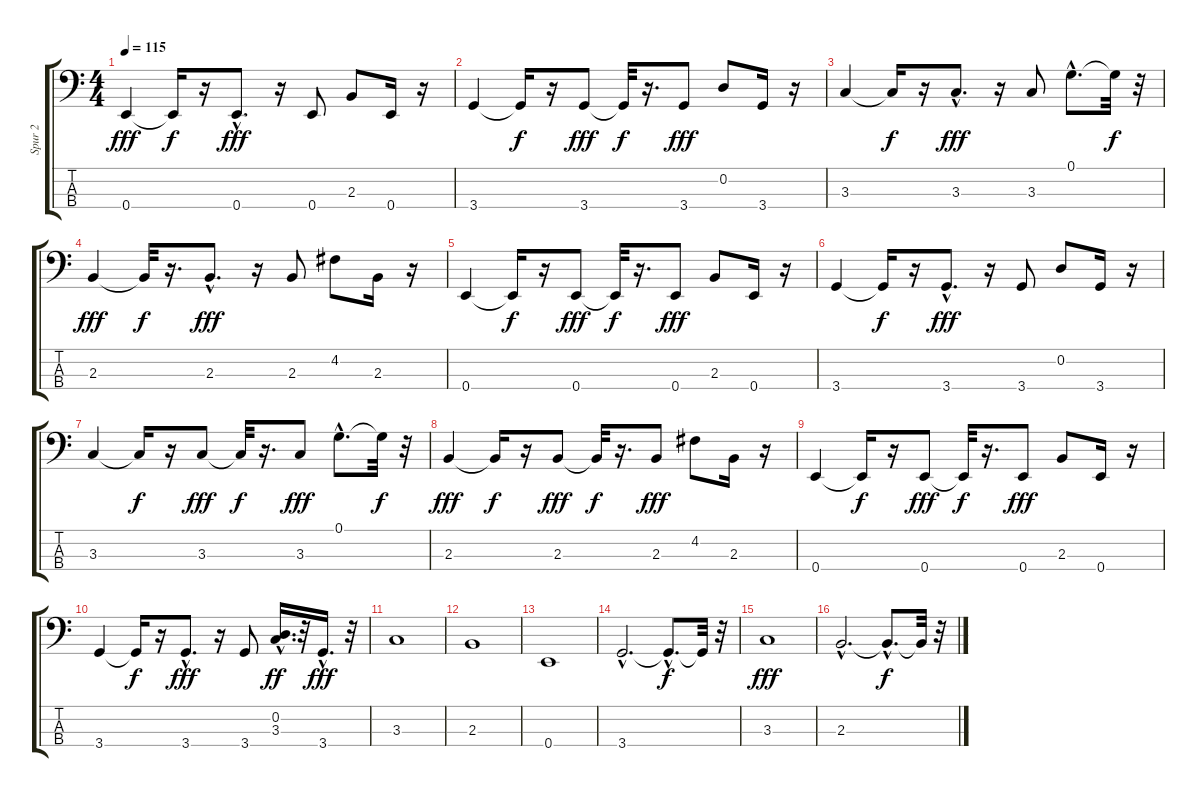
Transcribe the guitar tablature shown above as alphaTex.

\track ("Spur 2" "Spur 2") {instrument electricbassfinger}
\staff {score tabs}
\tuning (G2 D2 A1 E1) {hide}
\ts (4 4)
\tempo 115
\clef f4
\ks c
0.4.4{dy fff} 0.4{t}.16{dy f} r.16 0.4{hac}.8{d dy fff} r.16 0.4.8 2.3.8 0.4.16 r.16 |
3.4.4 3.4{t}.16{dy f} r.16 3.4.8{dy fff} 3.4{t}.32{dy f} r.16{d} 3.4.8{dy fff} 0.2.8 3.4.16 r.16 |
3.3.4 3.3{t}.16{dy f} r.16 3.3{hac}.8{d dy fff} r.16 3.3.8 0.1{hac}.8{d} 0.1{t}.32{dy f} r.32 |
2.3.4{dy fff} 2.3{t}.32{dy f} r.16{d} 2.3{hac}.8{d dy fff} r.16 2.3.8 4.2.8 2.3.16 r.16 |
0.4.4 0.4{t}.16{dy f} r.16 0.4.8{dy fff} 0.4{t}.32{dy f} r.16{d} 0.4.8{dy fff} 2.3.8 0.4.16 r.16 |
3.4.4 3.4{t}.16{dy f} r.16 3.4{hac}.8{d dy fff} r.16 3.4.8 0.2.8 3.4.16 r.16 |
3.3.4 3.3{t}.16{dy f} r.16 3.3.8{dy fff} 3.3{t}.32{dy f} r.16{d} 3.3.8{dy fff} 0.1{hac}.8{d} 0.1{t}.32{dy f} r.32 |
2.3.4{dy fff} 2.3{t}.16{dy f} r.16 2.3.8{dy fff} 2.3{t}.32{dy f} r.16{d} 2.3.8{dy fff} 4.2.8 2.3.16 r.16 |
0.4.4 0.4{t}.16{dy f} r.16 0.4.8{dy fff} 0.4{t}.32{dy f} r.16{d} 0.4.8{dy fff} 2.3.8 0.4.16 r.16 |
3.4.4 3.4{t}.16{dy f} r.16 3.4{hac}.8{d dy fff} r.16 3.4.8 (0.2{hac} 3.3).16{d dy ff} r.32 3.4{hac}.16{d dy fff} r.32 |
3.3.1 |
2.3.1 |
0.4.1 |
3.4{hac}.2{d} 3.4{hac t}.8{d dy f} 3.4{t}.32 r.32 |
3.3.1{dy fff} |
2.3{hac}.2{d} 2.3{hac t}.8{d dy f} 2.3{t}.32 r.32
